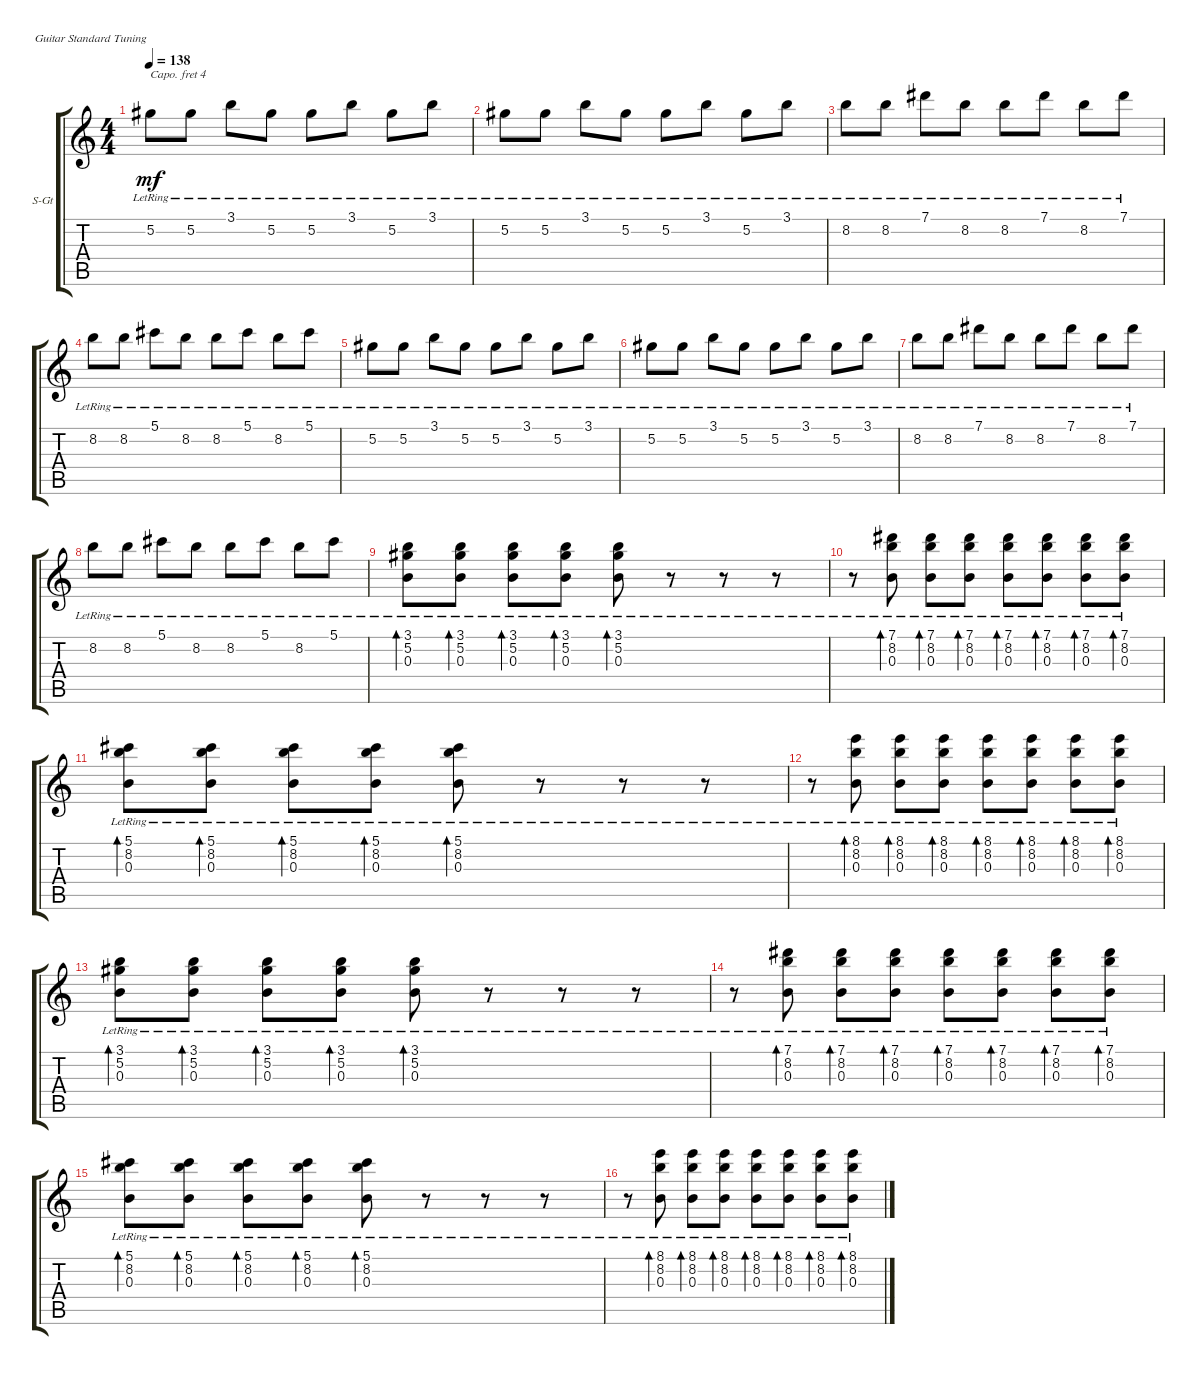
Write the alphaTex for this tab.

\defaultSystemsLayout 4
\bracketExtendMode groupsimilarinstruments
\firstSystemTrackNameOrientation horizontal
\otherSystemsTrackNameOrientation horizontal
\track ("Steel Guitar" "S-Gt") {instrument acousticguitarsteel}
\staff {score tabs}
\capo 4
\tuning (E4 B3 G3 D3 A2 E2)
\ts (4 4)
\tempo 138
\clef g2
\ks c
5.2{lr}.8{dy mf} 5.2{lr}.8 3.1{lr}.8 5.2{lr}.8 5.2{lr}.8 3.1{lr}.8 5.2{lr}.8 3.1{lr}.8 |
5.2{lr}.8 5.2{lr}.8 3.1{lr}.8 5.2{lr}.8 5.2{lr}.8 3.1{lr}.8 5.2{lr}.8 3.1{lr}.8 |
8.2{lr}.8 8.2{lr}.8 7.1{lr}.8 8.2{lr}.8 8.2{lr}.8 7.1{lr}.8 8.2{lr}.8 7.1{lr}.8 |
8.2{lr}.8 8.2{lr}.8 5.1{lr}.8 8.2{lr}.8 8.2{lr}.8 5.1{lr}.8 8.2{lr}.8 5.1{lr}.8 |
5.2{lr}.8 5.2{lr}.8 3.1{lr}.8 5.2{lr}.8 5.2{lr}.8 3.1{lr}.8 5.2{lr}.8 3.1{lr}.8 |
5.2{lr}.8 5.2{lr}.8 3.1{lr}.8 5.2{lr}.8 5.2{lr}.8 3.1{lr}.8 5.2{lr}.8 3.1{lr}.8 |
8.2{lr}.8 8.2{lr}.8 7.1{lr}.8 8.2{lr}.8 8.2{lr}.8 7.1{lr}.8 8.2{lr}.8 7.1{lr}.8 |
8.2{lr}.8 8.2{lr}.8 5.1{lr}.8 8.2{lr}.8 8.2{lr}.8 5.1{lr}.8 8.2{lr}.8 5.1{lr}.8 |
(3.1{lr} 5.2{lr} 0.3{lr}).8{bd 30} (0.3{lr} 5.2{lr} 3.1{lr}).8{bd 30} (0.3{lr} 5.2{lr} 3.1{lr}).8{bd 30} (0.3{lr} 5.2{lr} 3.1{lr}).8{bd 30} (0.3{lr} 5.2{lr} 3.1{lr}).8{bd 30} r.8 r.8 r.8 |
r.8 (8.2{lr} 7.1{lr} 0.3{lr}).8{bd 30} (8.2{lr} 7.1{lr} 0.3{lr}).8{bd 30} (8.2{lr} 7.1{lr} 0.3{lr}).8{bd 30} (8.2{lr} 7.1{lr} 0.3{lr}).8{bd 30} (0.3{lr} 8.2{lr} 7.1{lr}).8{bd 30} (7.1{lr} 8.2{lr} 0.3{lr}).8{bd 30} (7.1{lr} 8.2{lr} 0.3{lr}).8{bd 30} |
(8.2{lr} 5.1{lr} 0.3{lr}).8{bd 30} (8.2{lr} 5.1{lr} 0.3{lr}).8{bd 30} (8.2{lr} 5.1{lr} 0.3{lr}).8{bd 30} (8.2{lr} 5.1{lr} 0.3{lr}).8{bd 30} (8.2{lr} 5.1{lr} 0.3{lr}).8{bd 30} r.8 r.8 r.8 |
r.8 (8.1{lr} 8.2{lr} 0.3{lr}).8{bd 30} (8.1{lr} 8.2{lr} 0.3{lr}).8{bd 30} (8.1{lr} 8.2{lr} 0.3{lr}).8{bd 30} (8.1{lr} 8.2{lr} 0.3{lr}).8{bd 30} (8.1{lr} 8.2{lr} 0.3{lr}).8{bd 30} (8.1{lr} 8.2{lr} 0.3{lr}).8{bd 30} (8.1{lr} 8.2{lr} 0.3{lr}).8{bd 30} |
(3.1{lr} 5.2{lr} 0.3{lr}).8{bd 30} (0.3{lr} 5.2{lr} 3.1{lr}).8{bd 30} (0.3{lr} 5.2{lr} 3.1{lr}).8{bd 30} (0.3{lr} 5.2{lr} 3.1{lr}).8{bd 30} (0.3{lr} 5.2{lr} 3.1{lr}).8{bd 30} r.8 r.8 r.8 |
r.8 (8.2{lr} 7.1{lr} 0.3{lr}).8{bd 30} (8.2{lr} 7.1{lr} 0.3{lr}).8{bd 30} (8.2{lr} 7.1{lr} 0.3{lr}).8{bd 30} (8.2{lr} 7.1{lr} 0.3{lr}).8{bd 30} (0.3{lr} 8.2{lr} 7.1{lr}).8{bd 30} (7.1{lr} 8.2{lr} 0.3{lr}).8{bd 30} (7.1{lr} 8.2{lr} 0.3{lr}).8{bd 30} |
(8.2{lr} 5.1{lr} 0.3{lr}).8{bd 30} (8.2{lr} 5.1{lr} 0.3{lr}).8{bd 30} (8.2{lr} 5.1{lr} 0.3{lr}).8{bd 30} (8.2{lr} 5.1{lr} 0.3{lr}).8{bd 30} (8.2{lr} 5.1{lr} 0.3{lr}).8{bd 30} r.8 r.8 r.8 |
r.8 (8.1{lr} 8.2{lr} 0.3{lr}).8{bd 30} (8.1{lr} 8.2{lr} 0.3{lr}).8{bd 30} (8.1{lr} 8.2{lr} 0.3{lr}).8{bd 30} (8.1{lr} 8.2{lr} 0.3{lr}).8{bd 30} (8.1{lr} 8.2{lr} 0.3{lr}).8{bd 30} (8.1{lr} 8.2{lr} 0.3{lr}).8{bd 30} (8.1{lr} 8.2{lr} 0.3{lr}).8{bd 30}
